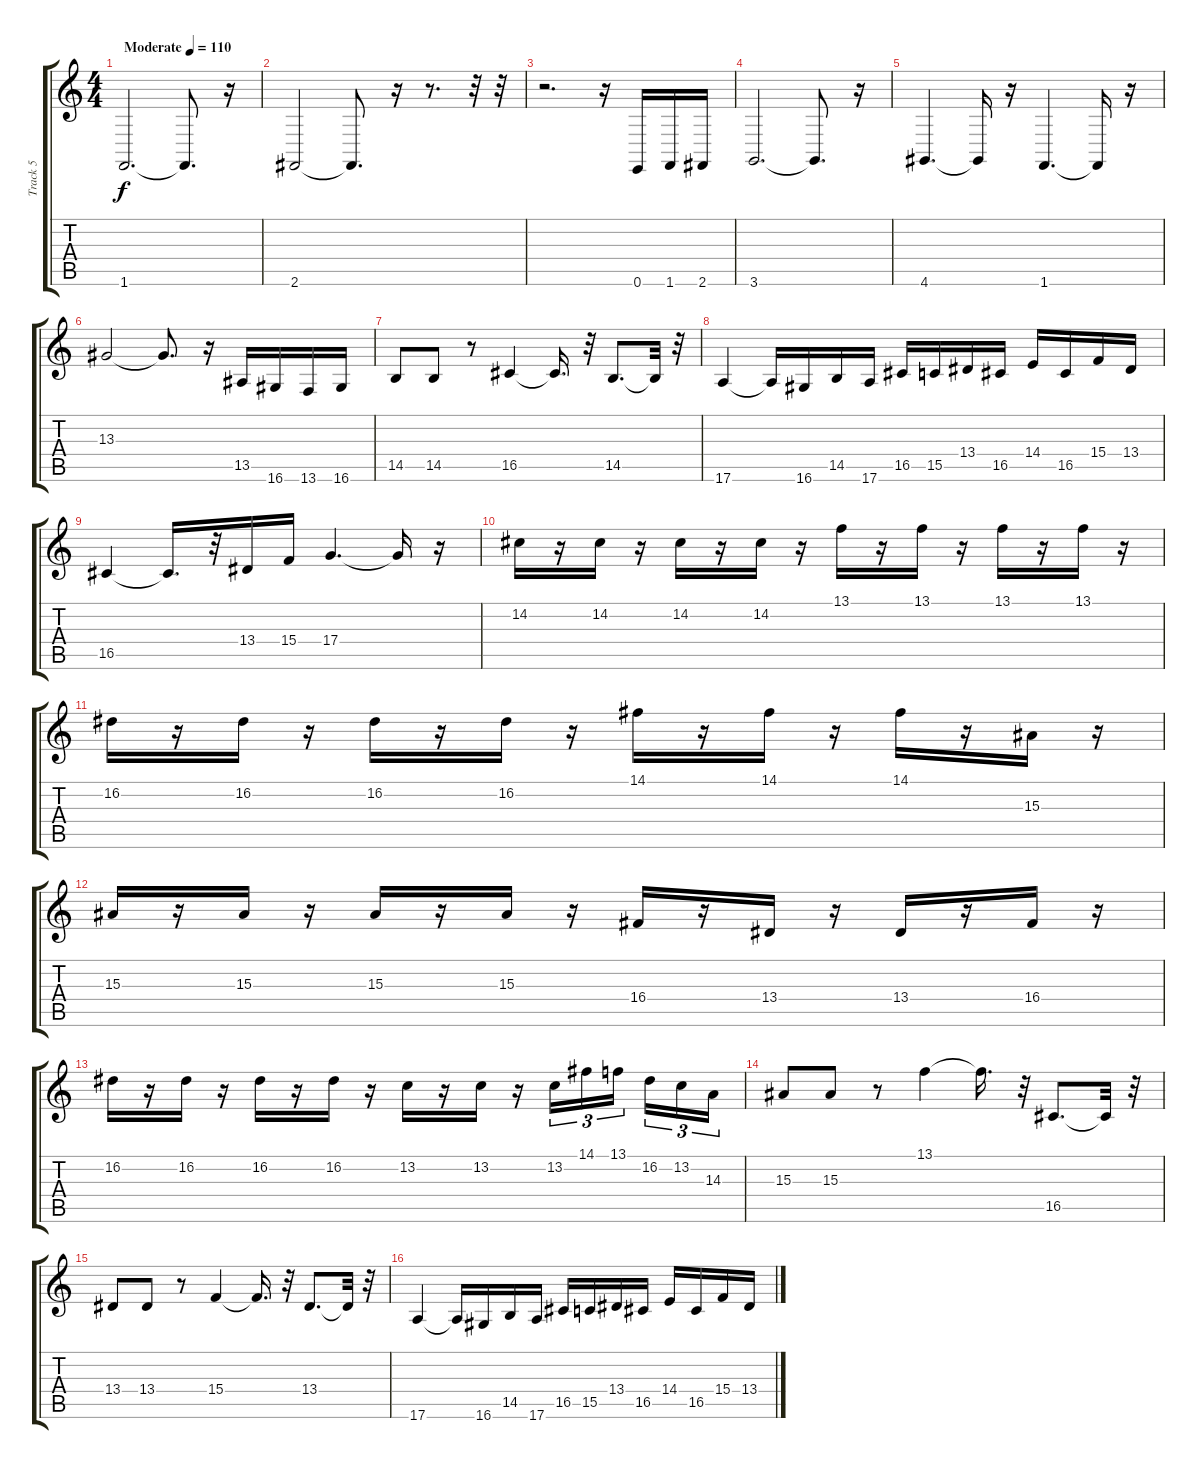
\track ("Track 5" "Track 5") {instrument stringensemble1}
\staff {score tabs}
\tuning (E4 B3 G3 D3 A2 E2) {hide}
\ts (4 4)
\tempo (110 "Moderate")
\clef g2
\ks c
1.6.2{d dy f instrument stringensemble1} 1.6{t}.8{d} r.16 |
2.6.2 2.6{t}.8{d} r.16 r.8{d} r.32 r.32 |
r.2{d} r.16 0.6.16 1.6.16 2.6.16 |
3.6.2{d} 3.6{t}.8{d} r.16 |
4.6.4{d} 4.6{t}.16 r.16 1.6.4{d} 1.6{t}.16 r.16 |
13.3.2 13.3{t}.8{d} r.16 13.5.16 16.6.16 13.6.16 16.6.16 |
14.5.8 14.5.8 r.8 16.5.4 16.5{t}.16{d} r.32 14.5.8{d} 14.5{t}.32 r.32 |
17.6.4 17.6{t}.16 16.6.16 14.5.16 17.6.16 16.5.16 15.5.16 13.4.16 16.5.16 14.4.16 16.5.16 15.4.16 13.4.16 |
16.5.4 16.5{t}.16{d} r.32 13.4.16 15.4.16 17.4.4{d} 17.4{t}.16 r.16 |
14.2.16 r.16 14.2.16 r.16 14.2.16 r.16 14.2.16 r.16 13.1.16 r.16 13.1.16 r.16 13.1.16 r.16 13.1.16 r.16 |
16.2.16 r.16 16.2.16 r.16 16.2.16 r.16 16.2.16 r.16 14.1.16 r.16 14.1.16 r.16 14.1.16 r.16 15.3.16 r.16 |
15.3.16 r.16 15.3.16 r.16 15.3.16 r.16 15.3.16 r.16 16.4.16 r.16 13.4.16 r.16 13.4.16 r.16 16.4.16 r.16 |
16.2.16 r.16 16.2.16 r.16 16.2.16 r.16 16.2.16 r.16 13.2.16 r.16 13.2.16 r.16 13.2.16{tu (3 2)} 14.1.16{tu (3 2)} 13.1.16{tu (3 2) beam splitsecondary} 16.2.16{tu (3 2)} 13.2.16{tu (3 2)} 14.3.16{tu (3 2)} |
15.3.8{instrument viola} 15.3.8 r.8 13.1.4 13.1{t}.16{d} r.32 16.5.8{d} 16.5{t}.32 r.32 |
13.4.8 13.4.8 r.8 15.4.4 15.4{t}.16{d} r.32 13.4.8{d} 13.4{t}.32 r.32 |
17.6.4 17.6{t}.16 16.6.16 14.5.16 17.6.16 16.5.16 15.5.16 13.4.16 16.5.16 14.4.16 16.5.16 15.4.16 13.4.16
